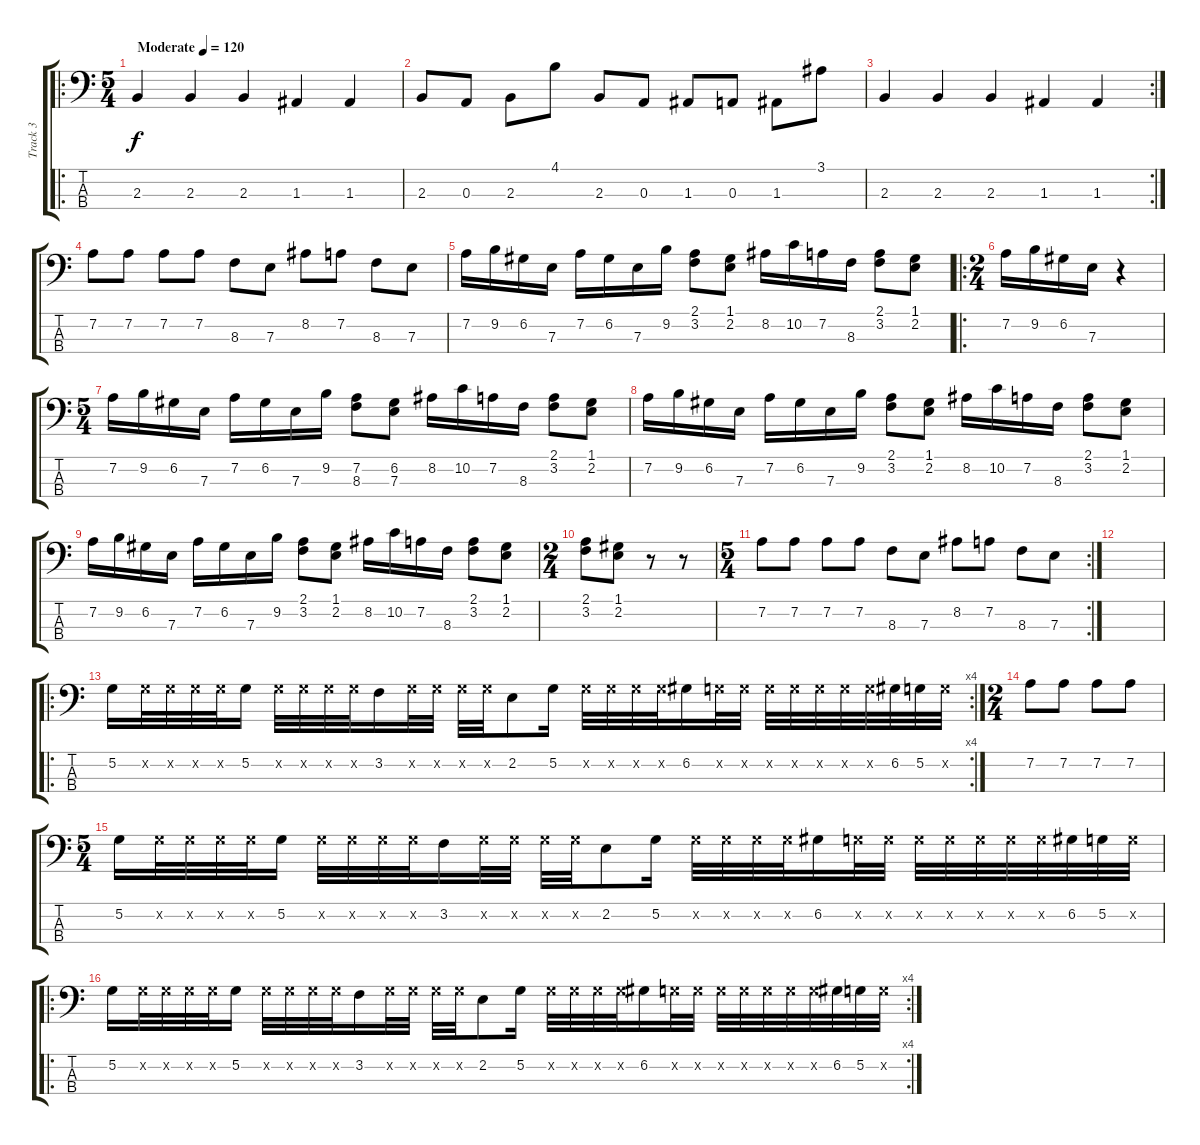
\track ("Track 3" "Track 3") {instrument electricbassfinger}
\staff {score tabs}
\tuning (G2 D2 A1 E1) {hide}
\ro
\ts (5 4)
\tempo (120 "Moderate")
\clef f4
\ks c
2.3.4{dy f instrument electricbassfinger} 2.3.4 2.3.4 1.3.4 1.3.4 |
2.3.8 0.3.8 2.3.8 4.1.8 2.3.8 0.3.8 1.3.8 0.3.8 1.3.8 3.1.8 |
\rc 2
2.3.4 2.3.4 2.3.4 1.3.4 1.3.4 |
7.2.8 7.2.8 7.2.8 7.2.8 8.3.8 7.3.8 8.2.8 7.2.8 8.3.8 7.3.8 |
7.2.16 9.2.16 6.2.16 7.3.16 7.2.16 6.2.16 7.3.16 9.2.16 (2.1 3.2).8 (1.1 2.2).8 8.2.16 10.2.16 7.2.16 8.3.16 (2.1 3.2).8 (1.1 2.2).8 |
\ro
\ts (2 4)
7.2.16 9.2.16 6.2.16 7.3.16 r.4 |
\ts (5 4)
7.2.16 9.2.16 6.2.16 7.3.16 7.2.16 6.2.16 7.3.16 9.2.16 (7.2 8.3).8 (6.2 7.3).8 8.2.16 10.2.16 7.2.16 8.3.16 (2.1 3.2).8 (1.1 2.2).8 |
7.2.16 9.2.16 6.2.16 7.3.16 7.2.16 6.2.16 7.3.16 9.2.16 (2.1 3.2).8 (1.1 2.2).8 8.2.16 10.2.16 7.2.16 8.3.16 (2.1 3.2).8 (1.1 2.2).8 |
7.2.16 9.2.16 6.2.16 7.3.16 7.2.16 6.2.16 7.3.16 9.2.16 (2.1 3.2).8 (1.1 2.2).8 8.2.16 10.2.16 7.2.16 8.3.16 (2.1 3.2).8 (1.1 2.2).8 |
\ts (2 4)
(2.1 3.2).8 (1.1 2.2).8 r.8 r.8 |
\rc 2
\ts (5 4)
7.2.8 7.2.8 7.2.8 7.2.8 8.3.8 7.3.8 8.2.8 7.2.8 8.3.8 7.3.8 |
|
\ro
\rc 4
5.2.16 5.2{x}.32 5.2{x}.32 5.2{x}.32 5.2{x}.32 5.2.16 5.2{x}.32 5.2{x}.32 5.2{x}.32 5.2{x}.32 3.2.16 5.2{x}.32 5.2{x}.32 5.2{x}.32 5.2{x}.32 2.2.8 5.2.16 5.2{x}.32 5.2{x}.32 5.2{x}.32 5.2{x}.32 6.2.16 5.2{x}.32 5.2{x}.32 5.2{x}.32 5.2{x}.32 5.2{x}.32 5.2{x}.32 5.2{x}.32 6.2.32 5.2.32 5.2{x}.32 |
\ts (2 4)
7.2.8 7.2.8 7.2.8 7.2.8 |
\ts (5 4)
5.2.16 5.2{x}.32 5.2{x}.32 5.2{x}.32 5.2{x}.32 5.2.16 5.2{x}.32 5.2{x}.32 5.2{x}.32 5.2{x}.32 3.2.16 5.2{x}.32 5.2{x}.32 5.2{x}.32 5.2{x}.32 2.2.8 5.2.16 5.2{x}.32 5.2{x}.32 5.2{x}.32 5.2{x}.32 6.2.16 5.2{x}.32 5.2{x}.32 5.2{x}.32 5.2{x}.32 5.2{x}.32 5.2{x}.32 5.2{x}.32 6.2.32 5.2.32 5.2{x}.32 |
\ro
\rc 4
5.2.16 5.2{x}.32 5.2{x}.32 5.2{x}.32 5.2{x}.32 5.2.16 5.2{x}.32 5.2{x}.32 5.2{x}.32 5.2{x}.32 3.2.16 5.2{x}.32 5.2{x}.32 5.2{x}.32 5.2{x}.32 2.2.8 5.2.16 5.2{x}.32 5.2{x}.32 5.2{x}.32 5.2{x}.32 6.2.16 5.2{x}.32 5.2{x}.32 5.2{x}.32 5.2{x}.32 5.2{x}.32 5.2{x}.32 5.2{x}.32 6.2.32 5.2.32 5.2{x}.32
